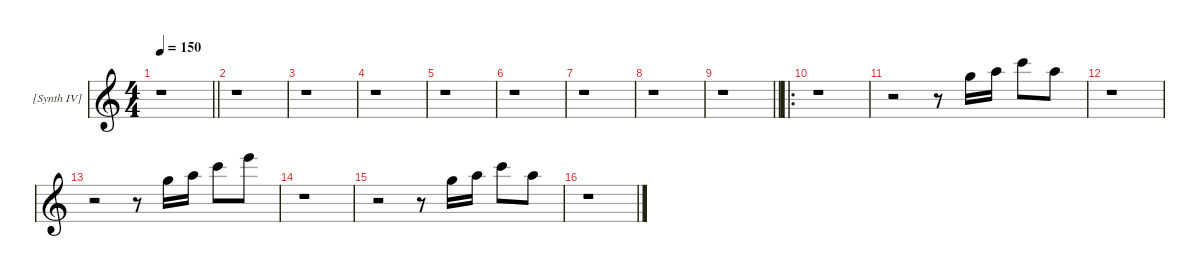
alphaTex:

\hideDynamics
\bracketExtendMode groupsimilarinstruments
\firstSystemTrackNameMode fullname
\firstSystemTrackNameOrientation horizontal
\otherSystemsTrackNameOrientation horizontal
\track ("[Synth IV]" "L-Sth") {instrument lead7fifths}
\staff {score}
\tuning (E4 B3 G3 D3 A2 E2)
\ts (4 4)
\beaming (8 2 2 2 2)
\tempo 150
\clef g2
\scale
0.373626
\barLineRight lightlight
\ks c
r.1{dy f instrument lead7fifths beam Down} |
\scale
0.208791 r.1{beam Down} |
\scale
0.208791 r.1{beam Down} |
\scale
0.208791 r.1{beam Down} |
\scale
0.25 r.1{beam Down} |
\scale
0.25 r.1{beam Down} |
\scale
0.25 r.1{beam Down} |
\scale
0.25 r.1{beam Down} |
\scale
0.25
\barLineRight lightlight
r.1{beam Down} |
\ro
\scale
0.25 r.1{beam Down} |
\scale
0.25 r.2{beam Down} r.8{beam Down} 15.1.16{beam Down} 17.1.16{beam Down} 20.1.8{beam Down} 17.1.8{beam Down} |
\scale
0.25 r.1{beam Down} |
\scale
0.25 r.2{beam Down} r.8{beam Down} 15.1.16{beam Down} 17.1.16{beam Down} 20.1.8{beam Down} 24.1.8{beam Down} |
\scale
0.25 r.1{beam Down} |
\scale
0.25 r.2{beam Down} r.8{beam Down} 15.1.16{beam Down} 17.1.16{beam Down} 20.1.8{beam Down} 17.1.8{beam Down} |
\scale
0.25 r.1{beam Down}
